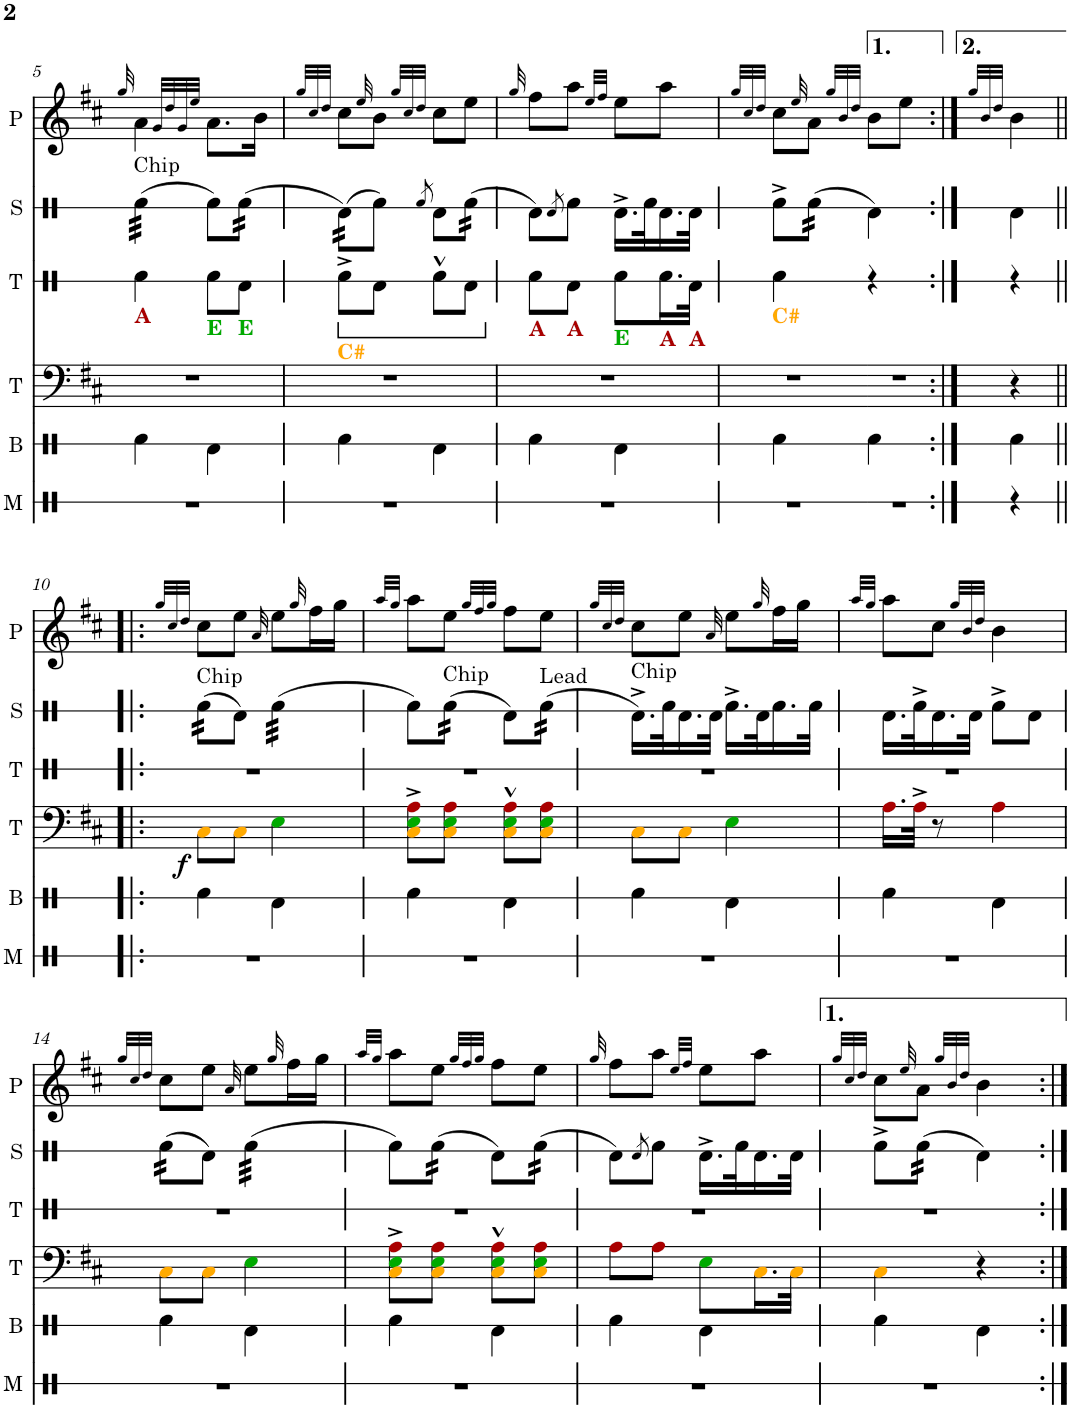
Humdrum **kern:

**kern	**kern	**dynam	**kern	**kern	**kern	**kern
*part6	*part5	*part5	*part4	*part3	*part2	*part1
*staff6	*staff5	*staff5	*staff4	*staff3	*staff2	*staff1
*I"Metronome	*I"Bass	*	*I"Tenors (tonal)	*I"Tenor (uniline)	*I"Snare	*I"Bagpipes
*I'M	*I'B	*	*I'T	*I'T	*I'S	*
!!LO:PB:g=z
*clefX	*clefX	*	*clefF4	*clefX	*clefX	*clefG2
*	*	*	*Trd1c2	*	*	*Trd1c2
*k[]	*k[]	*	*k[f#c#]	*k[]	*k[]	*k[f#c#]
*M2/4	*M2/4	*	*M2/4	*M2/4	*M2/4	*M2/4
=5	=5	=5	=5	=5	=5	=5
.	.	.	.	.	.	32qgg/
!	!	!	!	!	!LO:TX:a:t=Chip	!
!	!	!	!	!LO:TX:b:B:color=#AA0000:t=A	!	!
*	*	*	*	*	*tremolo	*
2r	4Rf\	.	2r	4Rf\	(32Rf\LLL	4a\
.	.	.	.	.	(32Rf\	.
.	.	.	.	.	(32Rf\	.
.	.	.	.	.	(32Rf\	.
.	.	.	.	.	(32Rf\	.
.	.	.	.	.	(32Rf\	.
.	.	.	.	.	(32Rf\	.
.	.	.	.	.	(32Rf\JJJ	.
*	*	*	*	*	*Xtremolo	*
.	.	.	.	.	.	32qg/LLL
.	.	.	.	.	.	32qdd/
.	.	.	.	.	.	32qg/
.	.	.	.	.	.	32qee/JJJ
!	!	!	!	!LO:TX:b:B:color=#00AA00:t=E	!	!
.	4Rd\	.	.	8Rf\L	8Rf\L)	8.a\L
!	!	!	!	!LO:TX:b:B:color=#00AA00:t=E	!	!
*	*	*	*	*	*tremolo	*
.	.	.	.	8Rd\J	(32Rf\	.
.	.	.	.	.	(32Rf\	.
.	.	.	.	.	(32Rf\	16b\Jk
.	.	.	.	.	(32Rf\JJJ	.
=6	=6	=6	=6	=6	=6	=6
.	.	.	.	.	.	32qgg/LLL
.	.	.	.	.	.	32qcc#/
.	.	.	.	.	.	32qdd/JJJ
!	!	!	!	!LO:TX:b:B:color=#FFAA00:t=C#	!	!
2r	4Rf\	.	2r	8Rf^\L	(32Rd\)LLL	8cc#\L
.	.	.	.	.	(32Rd\)	.
.	.	.	.	.	(32Rd\)	.
.	.	.	.	.	(32Rd\)	.
*	*	*	*	*	*Xtremolo	*
.	.	.	.	.	.	32qee/
.	.	.	.	8Rd\J	8Rf\J)	8b\J
.	.	.	.	.	.	32qgg/LLL
.	.	.	.	.	.	32qcc#/
.	.	.	.	.	8qRf/	32qdd/JJJ
.	4Rd\	.	.	8Rf^^\L	8Rd^\L	8cc#\L
*	*	*	*	*	*tremolo	*
.	.	.	.	8Rd\J	(32Rf\	8ee\J
.	.	.	.	.	(32Rf\	.
.	.	.	.	.	(32Rf\	.
.	.	.	.	.	(32Rf\JJJ	.
*	*	*	*	*	*Xtremolo	*
=7	=7	=7	=7	=7	=7	=7
.	.	.	.	.	.	32qgg/
!	!	!	!	!LO:TX:b:B:color=#AA0000:t=A	!	!
2r	4Rf\	.	2r	8Rf\L	8Rd\L)	8ff#\L
.	.	.	.	.	8qRd/	.
!	!	!	!	!LO:TX:b:B:color=#AA0000:t=A	!	!
.	.	.	.	8Rd\J	8Rf^\J	8aa\J
.	.	.	.	.	.	32qee/LLL
.	.	.	.	.	.	32qff#/JJJ
!	!	!	!	!LO:TX:b:B:color=#00AA00:t=E	!	!
.	4Rd\	.	.	8Rf\L	16.Rd^\LL	8ee\L
.	.	.	.	.	32Rf\K	.
!	!	!	!	!LO:TX:b:B:color=#AA0000:t=A	!	!
.	.	.	.	16.Rf\L	16.Rd\	8aa\J
!	!	!	!	!LO:TX:b:B:color=#AA0000:t=A	!	!
.	.	.	.	32Rd\JJk	32Rd\JJk	.
=8	=8	=8	=8	=8	=8	=8
.	.	.	.	.	.	32qgg/LLL
.	.	.	.	.	.	32qcc#/
.	.	.	.	.	.	32qdd/JJJ
!	!	!	!	!LO:TX:b:B:color=#FFAA00:t=C#	!	!
2r	4Rf\	.	2r	4Rf\	8Rf^\L	8cc#\L
.	.	.	.	.	.	32qee/
*	*	*	*	*	*tremolo	*
.	.	.	.	.	(32Rf\	8a\J
.	.	.	.	.	(32Rf\	.
.	.	.	.	.	(32Rf\	.
.	.	.	.	.	(32Rf\JJJ	.
*	*	*	*	*	*Xtremolo	*
.	4ryy	.	.	4ryy	4ryy	4ryy
=9-	=9-	=9-	=9-	=9-	=9-	=9-
.	.	.	.	.	.	32qgg/LLL
.	.	.	.	.	.	32qb/
.	.	.	.	.	.	32qdd/JJJ
2r	4Rf\	.	2r	4r	4Rd\)	8b\L
.	.	.	.	.	.	8ee\J
.	4ryy	.	.	4ryy	4ryy	4ryy
=9X1:|!	=9X1:|!	=9X1:|!	=9X1:|!	=9X1:|!	=9X1:|!	=9X1:|!
.	.	.	.	.	.	32qgg/LLL
.	.	.	.	.	.	32qb/
.	.	.	.	.	.	32qdd/JJJ
4r	4Rf\	.	4r	4r	4Rd\	4b\
!!LO:LB:g=z
=10!|:	=10!|:	=10!|:	=10!|:	=10!|:	=10!|:	=10!|:
.	.	.	.	.	.	32qgg/LLL
.	.	.	.	.	.	32qcc#/
.	.	.	.	.	.	32qdd/JJJ
!	!	!	!	!	!LO:TX:a:t=Chip	!
!	!	!LO:DY:a	!	!	!	!
*	*	*	*	*	*tremolo	*
2r	4Rf\	f	8C#i\L	2r	(32Rf\LLL	8cc#\L
.	.	.	.	.	(32Rf\	.
.	.	.	.	.	(32Rf\	.
.	.	.	.	.	(32Rf\	.
*	*	*	*	*	*Xtremolo	*
.	.	.	8C#i\J	.	8Rd\J)	8ee\J
.	.	.	.	.	.	32qa/
*	*	*	*	*	*tremolo	*
.	4Rd\	.	4Ej\	.	(32Rf\LLL	8ee\L
.	.	.	.	.	(32Rf\	.
.	.	.	.	.	(32Rf\	.
.	.	.	.	.	(32Rf\	.
.	.	.	.	.	.	32qgg/
.	.	.	.	.	(32Rf\	16ff#\L
.	.	.	.	.	(32Rf\	.
.	.	.	.	.	(32Rf\	16gg\JJ
.	.	.	.	.	(32Rf\JJJ	.
*	*	*	*	*	*Xtremolo	*
=11	=11	=11	=11	=11	=11	=11
.	.	.	.	.	.	32qaa/LLL
.	.	.	.	.	.	32qgg/JJJ
2r	4Rf\	.	8C#i\^ 8Ej\^ 8AZ\^L	2r	8Rf\L)	8aa\L
!	!	!	!	!	!LO:TX:a:t=Chip	!
*	*	*	*	*	*tremolo	*
.	.	.	8C#i\ 8Ej\ 8AZ\J	.	(32Rf\	8ee\J
.	.	.	.	.	(32Rf\	.
.	.	.	.	.	(32Rf\	.
.	.	.	.	.	(32Rf\JJJ	.
*	*	*	*	*	*Xtremolo	*
.	.	.	.	.	.	32qgg/LLL
.	.	.	.	.	.	32qff#/
.	.	.	.	.	.	32qgg/JJJ
.	4Rd\	.	8C#i\^^ 8Ej\^^ 8AZ\^^L	.	8Rd\L)	8ff#\L
!	!	!	!	!	!LO:TX:a:t=Lead	!
*	*	*	*	*	*tremolo	*
.	.	.	8C#i\ 8Ej\ 8AZ\J	.	(32Rf\	8ee\J
.	.	.	.	.	(32Rf\	.
.	.	.	.	.	(32Rf\	.
.	.	.	.	.	(32Rf\JJJ	.
*	*	*	*	*	*Xtremolo	*
=12	=12	=12	=12	=12	=12	=12
.	.	.	.	.	.	32qgg/LLL
.	.	.	.	.	.	32qcc#/
.	.	.	.	.	.	32qdd/JJJ
!	!	!	!	!	!LO:TX:a:t=Chip	!
2r	4Rf\	.	8C#i\L	2r	16.Rd^\LL)	8cc#\L
.	.	.	.	.	32Rf\K	.
.	.	.	8C#i\J	.	16.Rd\	8ee\J
.	.	.	.	.	32Rd\JJk	.
.	.	.	.	.	.	32qa/
.	4Rd\	.	4Ej\	.	16.Rf^\LL	8ee\L
.	.	.	.	.	32Rd\K	.
.	.	.	.	.	.	32qgg/
.	.	.	.	.	16.Rf\	16ff#\L
.	.	.	.	.	.	16gg\JJ
.	.	.	.	.	32Rf\JJk	.
=13	=13	=13	=13	=13	=13	=13
.	.	.	.	.	.	32qaa/LLL
.	.	.	.	.	.	32qgg/JJJ
2r	4Rf\	.	16.AZ\LL	2r	16.Rd\LL	8aa\L
.	.	.	32A^Z\JJk	.	32Rf^\K	.
.	.	.	8r	.	16.Rd\	8cc#\J
.	.	.	.	.	32Rd\JJk	.
.	.	.	.	.	.	32qgg/LLL
.	.	.	.	.	.	32qb/
.	.	.	.	.	.	32qdd/JJJ
.	4Rd\	.	4AZ\	.	8Rf^\L	4b\
.	.	.	.	.	8Rd\J	.
!!LO:LB:g=z
=14	=14	=14	=14	=14	=14	=14
.	.	.	.	.	.	32qgg/LLL
.	.	.	.	.	.	32qcc#/
.	.	.	.	.	.	32qdd/JJJ
*	*	*	*	*	*tremolo	*
2r	4Rf\	.	8C#i\L	2r	(32Rf\LLL	8cc#\L
.	.	.	.	.	(32Rf\	.
.	.	.	.	.	(32Rf\	.
.	.	.	.	.	(32Rf\	.
*	*	*	*	*	*Xtremolo	*
.	.	.	8C#i\J	.	8Rd\J)	8ee\J
.	.	.	.	.	.	32qa/
*	*	*	*	*	*tremolo	*
.	4Rd\	.	4Ej\	.	(32Rf\LLL	8ee\L
.	.	.	.	.	(32Rf\	.
.	.	.	.	.	(32Rf\	.
.	.	.	.	.	(32Rf\	.
.	.	.	.	.	.	32qgg/
.	.	.	.	.	(32Rf\	16ff#\L
.	.	.	.	.	(32Rf\	.
.	.	.	.	.	(32Rf\	16gg\JJ
.	.	.	.	.	(32Rf\JJJ	.
*	*	*	*	*	*Xtremolo	*
=15	=15	=15	=15	=15	=15	=15
.	.	.	.	.	.	32qaa/LLL
.	.	.	.	.	.	32qgg/JJJ
2r	4Rf\	.	8C#i\^ 8Ej\^ 8AZ\^L	2r	8Rf\L)	8aa\L
*	*	*	*	*	*tremolo	*
.	.	.	8C#i\ 8Ej\ 8AZ\J	.	(32Rf\	8ee\J
.	.	.	.	.	(32Rf\	.
.	.	.	.	.	(32Rf\	.
.	.	.	.	.	(32Rf\JJJ	.
*	*	*	*	*	*Xtremolo	*
.	.	.	.	.	.	32qgg/LLL
.	.	.	.	.	.	32qff#/
.	.	.	.	.	.	32qgg/JJJ
.	4Rd\	.	8C#i\^^ 8Ej\^^ 8AZ\^^L	.	8Rd\L)	8ff#\L
*	*	*	*	*	*tremolo	*
.	.	.	8C#i\ 8Ej\ 8AZ\J	.	(32Rf\	8ee\J
.	.	.	.	.	(32Rf\	.
.	.	.	.	.	(32Rf\	.
.	.	.	.	.	(32Rf\JJJ	.
*	*	*	*	*	*Xtremolo	*
=16	=16	=16	=16	=16	=16	=16
.	.	.	.	.	.	32qgg/
2r	4Rf\	.	8AZ\L	2r	8Rd\L)	8ff#\L
.	.	.	.	.	8qRd/	.
.	.	.	8AZ\J	.	8Rf^\J	8aa\J
.	.	.	.	.	.	32qee/LLL
.	.	.	.	.	.	32qff#/JJJ
.	4Rd\	.	8Ej\L	.	16.Rd^\LL	8ee\L
.	.	.	.	.	32Rf\K	.
.	.	.	16.C#i\L	.	16.Rd\	8aa\J
.	.	.	32C#i\JJk	.	32Rd\JJk	.
=17	=17	=17	=17	=17	=17	=17
.	.	.	.	.	.	32qgg/LLL
.	.	.	.	.	.	32qcc#/
.	.	.	.	.	.	32qdd/JJJ
2r	4Rf\	.	4C#i\	2r	8Rf^\L	8cc#\L
.	.	.	.	.	.	32qee/
*	*	*	*	*	*tremolo	*
.	.	.	.	.	(32Rf\	8a\J
.	.	.	.	.	(32Rf\	.
.	.	.	.	.	(32Rf\	.
.	.	.	.	.	(32Rf\JJJ	.
*	*	*	*	*	*Xtremolo	*
.	.	.	.	.	.	32qgg/LLL
.	.	.	.	.	.	32qb/
.	.	.	.	.	.	32qdd/JJJ
.	4Rd\	.	4r	.	4Rd\)	4b\
=:|!	=:|!	=:|!	=:|!	=:|!	=:|!	=:|!
*-	*-	*-	*-	*-	*-	*-
